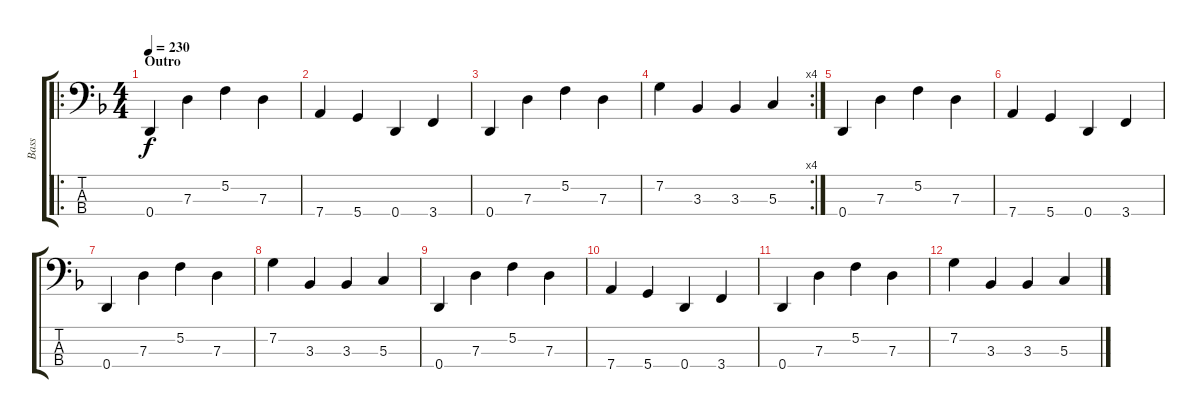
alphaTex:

\track ("Bass" "Bass") {instrument electricbasspick}
\staff {score tabs}
\tuning (F2 C2 G1 D1) {hide}
\ro
\ts (4 4)
\section ("" "Outro")
\tempo 230
\clef f4
\ks f
0.4.4{dy f} 7.3.4 5.2.4 7.3.4 |
7.4.4 5.4.4 0.4.4 3.4.4 |
0.4.4 7.3.4 5.2.4 7.3.4 |
\rc 4
7.2.4 3.3.4 3.3.4 5.3.4 |
0.4.4{volume 6} 7.3.4 5.2.4 7.3.4 |
7.4.4 5.4.4 0.4.4 3.4.4 |
0.4.4 7.3.4 5.2.4 7.3.4 |
7.2.4 3.3.4 3.3.4 5.3.4 |
0.4.4{volume 0} 7.3.4 5.2.4 7.3.4 |
7.4.4 5.4.4 0.4.4 3.4.4 |
0.4.4 7.3.4 5.2.4 7.3.4 |
7.2.4 3.3.4 3.3.4 5.3.4
